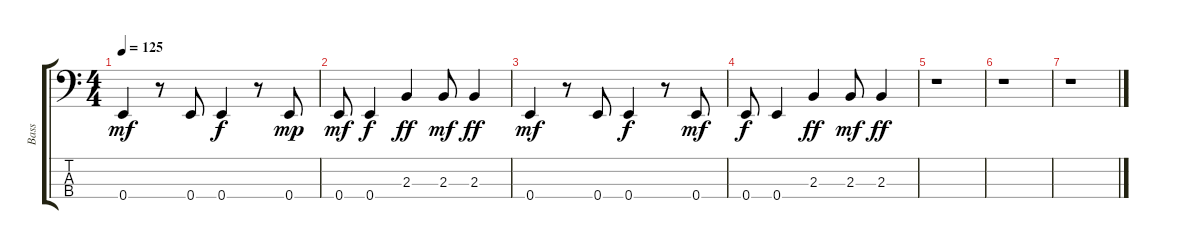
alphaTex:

\track ("Bass" "Bass") {instrument fretlessbass}
\staff {score tabs}
\tuning (G2 D2 A1 E1) {hide}
\ts (4 4)
\tempo 125
\clef f4
\ks c
0.4.4{dy mf} r.8 0.4.8 0.4.4{dy f} r.8 0.4.8{dy mp} |
0.4.8{dy mf} 0.4.4{dy f} 2.3.4{dy ff} 2.3.8{dy mf} 2.3.4{dy ff} |
0.4.4{dy mf} r.8 0.4.8 0.4.4{dy f} r.8 0.4.8{dy mf} |
0.4.8{dy f} 0.4.4 2.3.4{dy ff} 2.3.8{dy mf} 2.3.4{dy ff} |
r.1 |
r.1 |
r.1
